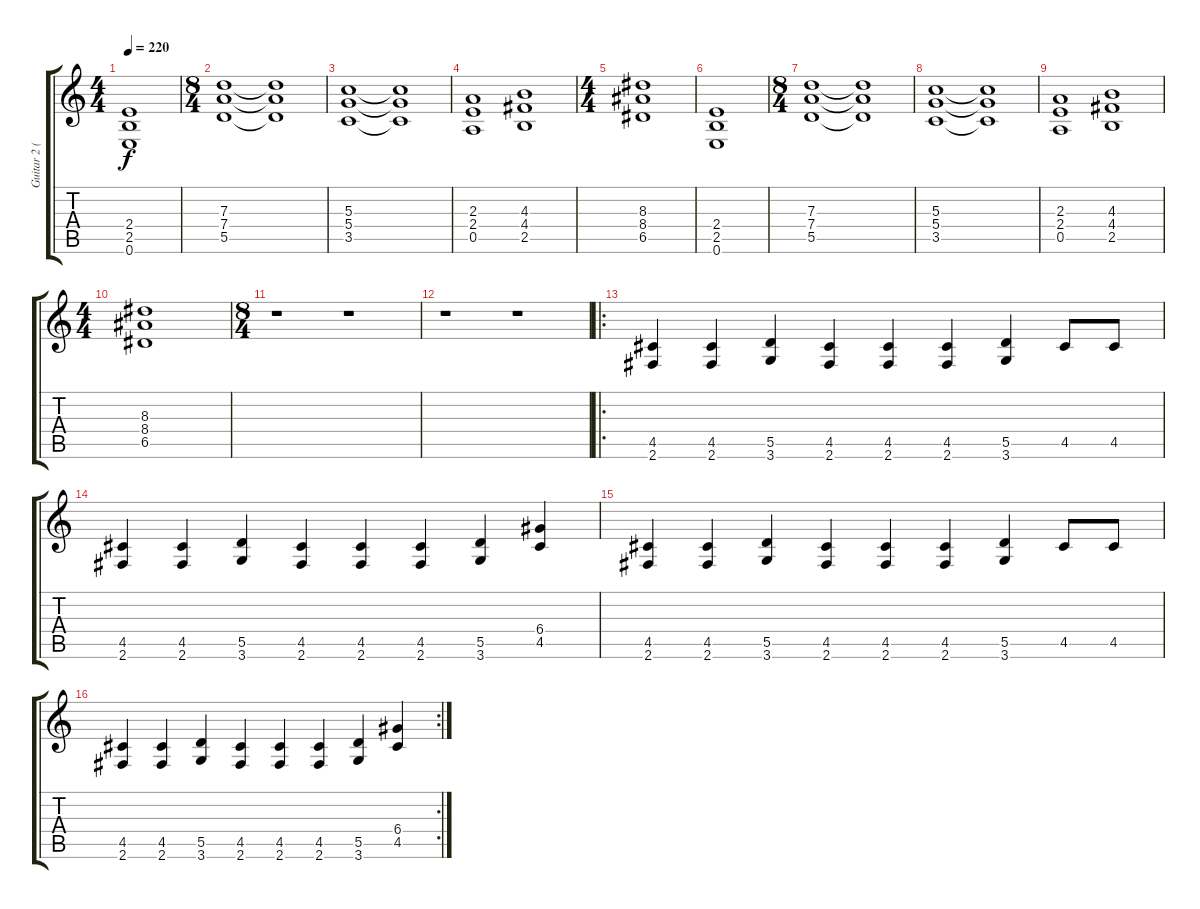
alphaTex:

\track ("Guitar 2 (Main Lead)" "Guitar 2 (") {instrument distortionguitar}
\staff {score tabs}
\tuning (E4 B3 G3 D3 A2 E2) {hide}
\ts (4 4)
\tempo 220
\clef g2
\ks c
(2.4 2.5 0.6).1{dy f} |
\ts (8 4)
(7.3 7.4 5.5).1 (7.3{t} 7.4{t} 5.5{t}).1 |
(5.3 5.4 3.5).1 (5.3{t} 5.4{t} 3.5{t}).1 |
(2.3 2.4 0.5).1 (4.3 4.4 2.5).1 |
\ts (4 4)
(8.3 8.4 6.5).1 |
(2.4 2.5 0.6).1 |
\ts (8 4)
(7.3 7.4 5.5).1 (7.3{t} 7.4{t} 5.5{t}).1 |
(5.3 5.4 3.5).1 (5.3{t} 5.4{t} 3.5{t}).1 |
(2.3 2.4 0.5).1 (4.3 4.4 2.5).1 |
\ts (4 4)
(8.3 8.4 6.5).1 |
\ts (8 4)
r.1 r.1 |
r.1 r.1 |
\ro
(4.5 2.6).4 (4.5 2.6).4 (5.5 3.6).4 (4.5 2.6).4 (4.5 2.6).4 (4.5 2.6).4 (5.5 3.6).4 4.5.8 4.5.8 |
(4.5 2.6).4 (4.5 2.6).4 (5.5 3.6).4 (4.5 2.6).4 (4.5 2.6).4 (4.5 2.6).4 (5.5 3.6).4 (6.4 4.5).4 |
(4.5 2.6).4 (4.5 2.6).4 (5.5 3.6).4 (4.5 2.6).4 (4.5 2.6).4 (4.5 2.6).4 (5.5 3.6).4 4.5.8 4.5.8 |
\rc 2
(4.5 2.6).4 (4.5 2.6).4 (5.5 3.6).4 (4.5 2.6).4 (4.5 2.6).4 (4.5 2.6).4 (5.5 3.6).4 (6.4 4.5).4
